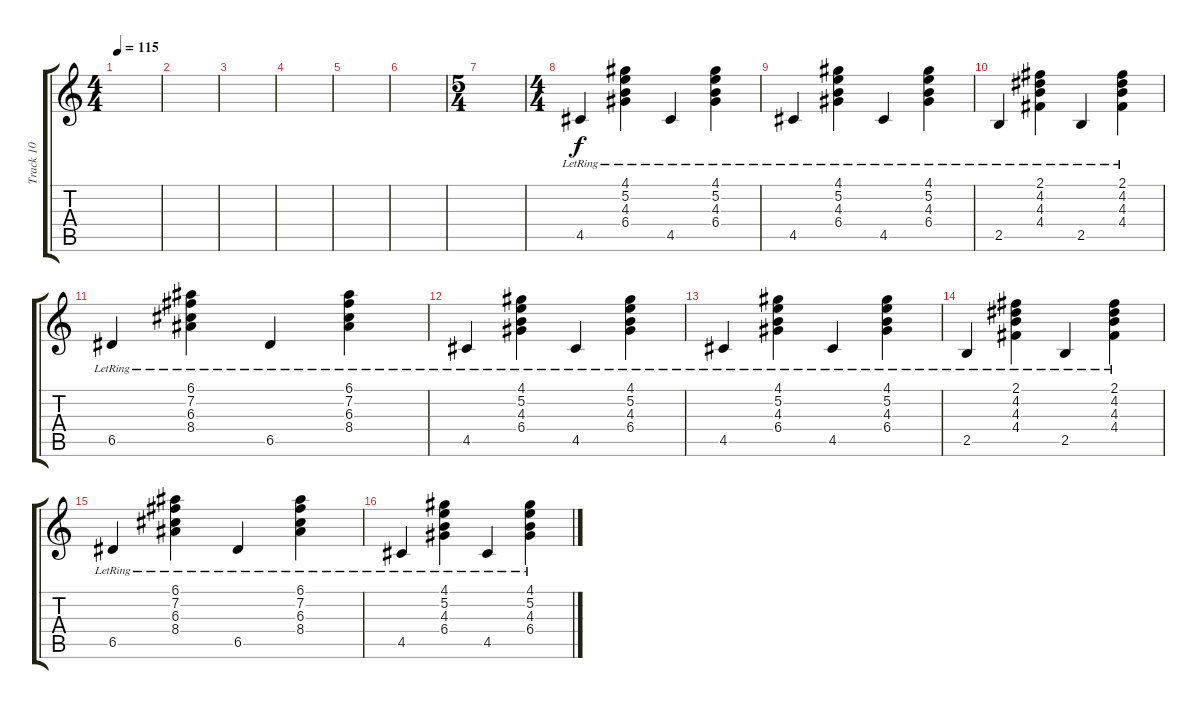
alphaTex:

\track ("Track 10" "Track 10") {instrument acousticguitarnylon}
\staff {score tabs}
\tuning (E4 B3 G3 D3 A2 E2) {hide}
\ts (4 4)
\tempo 115
\clef g2
\ks c
|
|
|
|
|
|
\ts (5 4)
|
\ts (4 4)
4.5{lr}.4{volume 9 instrument acousticguitarnylon} (4.1{lr} 5.2{lr} 4.3{lr} 6.4{lr}).4 4.5{lr}.4 (4.1{lr} 5.2{lr} 4.3{lr} 6.4{lr}).4 |
4.5{lr}.4 (4.1{lr} 5.2{lr} 4.3{lr} 6.4{lr}).4 4.5{lr}.4 (4.1{lr} 5.2{lr} 4.3{lr} 6.4{lr}).4 |
2.5{lr}.4 (2.1{lr} 4.2{lr} 4.3{lr} 4.4{lr}).4 2.5{lr}.4 (2.1{lr} 4.2{lr} 4.3{lr} 4.4{lr}).4 |
6.5{lr}.4 (6.1{lr} 7.2{lr} 6.3{lr} 8.4{lr}).4 6.5{lr}.4 (6.1{lr} 7.2{lr} 6.3{lr} 8.4{lr}).4 |
4.5{lr}.4 (4.1{lr} 5.2{lr} 4.3{lr} 6.4{lr}).4 4.5{lr}.4 (4.1{lr} 5.2{lr} 4.3{lr} 6.4{lr}).4 |
4.5{lr}.4 (4.1{lr} 5.2{lr} 4.3{lr} 6.4{lr}).4 4.5{lr}.4 (4.1{lr} 5.2{lr} 4.3{lr} 6.4{lr}).4 |
2.5{lr}.4 (2.1{lr} 4.2{lr} 4.3{lr} 4.4{lr}).4 2.5{lr}.4 (2.1{lr} 4.2{lr} 4.3{lr} 4.4{lr}).4 |
6.5{lr}.4 (6.1{lr} 7.2{lr} 6.3{lr} 8.4{lr}).4 6.5{lr}.4 (6.1{lr} 7.2{lr} 6.3{lr} 8.4{lr}).4 |
4.5{lr}.4{volume 9 instrument acousticguitarnylon} (4.1{lr} 5.2{lr} 4.3{lr} 6.4{lr}).4 4.5{lr}.4 (4.1{lr} 5.2{lr} 4.3{lr} 6.4{lr}).4
